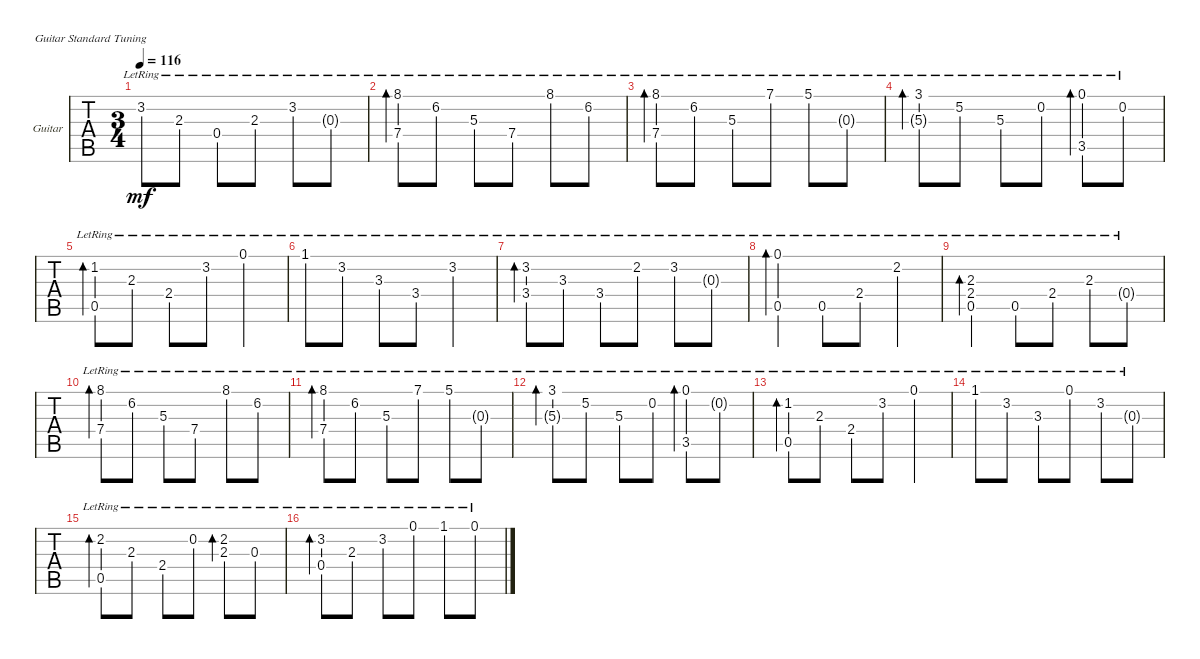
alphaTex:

\defaultSystemsLayout 4
\bracketExtendMode groupsimilarinstruments
\firstSystemTrackNameOrientation horizontal
\otherSystemsTrackNameOrientation horizontal
\track ("Guitar" "Guitar") {instrument electricguitarclean}
\staff {tabs}
\tuning (E4 B3 G3 D3 A2 E2)
\ts (3 4)
\tempo 116
\clef g2
\ks c
3.2{lr}.8{dy mf} 2.3{lr}.8 0.4{lr}.8 2.3{lr}.8 3.2{lr}.8 0.3{g lr}.8 |
(8.1{lr} 7.4{lr}).8{bd 74} 6.2{lr}.8 5.3{lr}.8 7.4{lr}.8 8.1{lr}.8 6.2{lr}.8 |
(8.1{lr} 7.4{lr}).8{bd 73} 6.2{lr}.8 5.3{lr}.8 7.1{lr}.8 5.1{lr}.8 0.3{g lr}.8 |
(3.1{lr} 5.3{g}).8{bd 67} 5.2{lr}.8 5.3{lr}.8 0.2{lr}.8 (0.1{lr} 3.5{lr}).8{bd 74} 0.2{lr}.8 |
(1.2{lr} 0.5{lr}).8{bd 76} 2.3{lr}.8 2.4{lr}.8 3.2{lr}.8 0.1{lr}.4 |
1.1{lr}.8 3.2{lr}.8 3.3{lr}.8 3.4{lr}.8 3.2{lr}.4 |
(3.2{lr} 3.4{lr}).8{bd 76} 3.3{lr}.8 3.4{lr}.8 2.2{lr}.8 3.2{lr}.8 0.3{g lr}.8 |
(0.1{lr} 0.5{lr}).4{bd 82} 0.5{lr}.8 2.4{lr}.8 2.2{lr}.4 |
(2.3{lr} 0.5{lr} 2.4{lr}).4{bd 72} 0.5{lr}.8 2.4{lr}.8 2.3{lr}.8 0.4{g lr}.8 |
(8.1{lr} 7.4{lr}).8{bd 76} 6.2{lr}.8 5.3{lr}.8 7.4{lr}.8 8.1{lr}.8 6.2{lr}.8 |
(8.1{lr} 7.4{lr}).8{bd 73} 6.2{lr}.8 5.3{lr}.8 7.1{lr}.8 5.1{lr}.8 0.3{g lr}.8 |
(3.1{lr} 5.3{g lr}).8{bd 78} 5.2{lr}.8 5.3{lr}.8 0.2{lr}.8 (0.1{lr} 3.5{lr}).8{bd 76} 0.2{g lr}.8 |
(1.2{lr} 0.5{lr}).8{bd 76} 2.3{lr}.8 2.4{lr}.8 3.2{lr}.8 0.1{lr}.4 |
1.1{lr}.8 3.2{lr}.8 3.3{lr}.8 0.1{lr}.8 3.2{lr}.8 0.3{g lr}.8 |
(2.2{lr} 0.5{lr}).8{bd 72} 2.3{lr}.8 2.4{lr}.8 0.2{lr}.8 (2.2{lr} 2.3{lr}).8{bd 72} 0.3{lr}.8 |
(3.2{lr} 0.4{lr}).8{bd 72} 2.3{lr}.8 3.2{lr}.8 0.1{lr}.8 1.1{lr}.8 0.1{lr}.8
